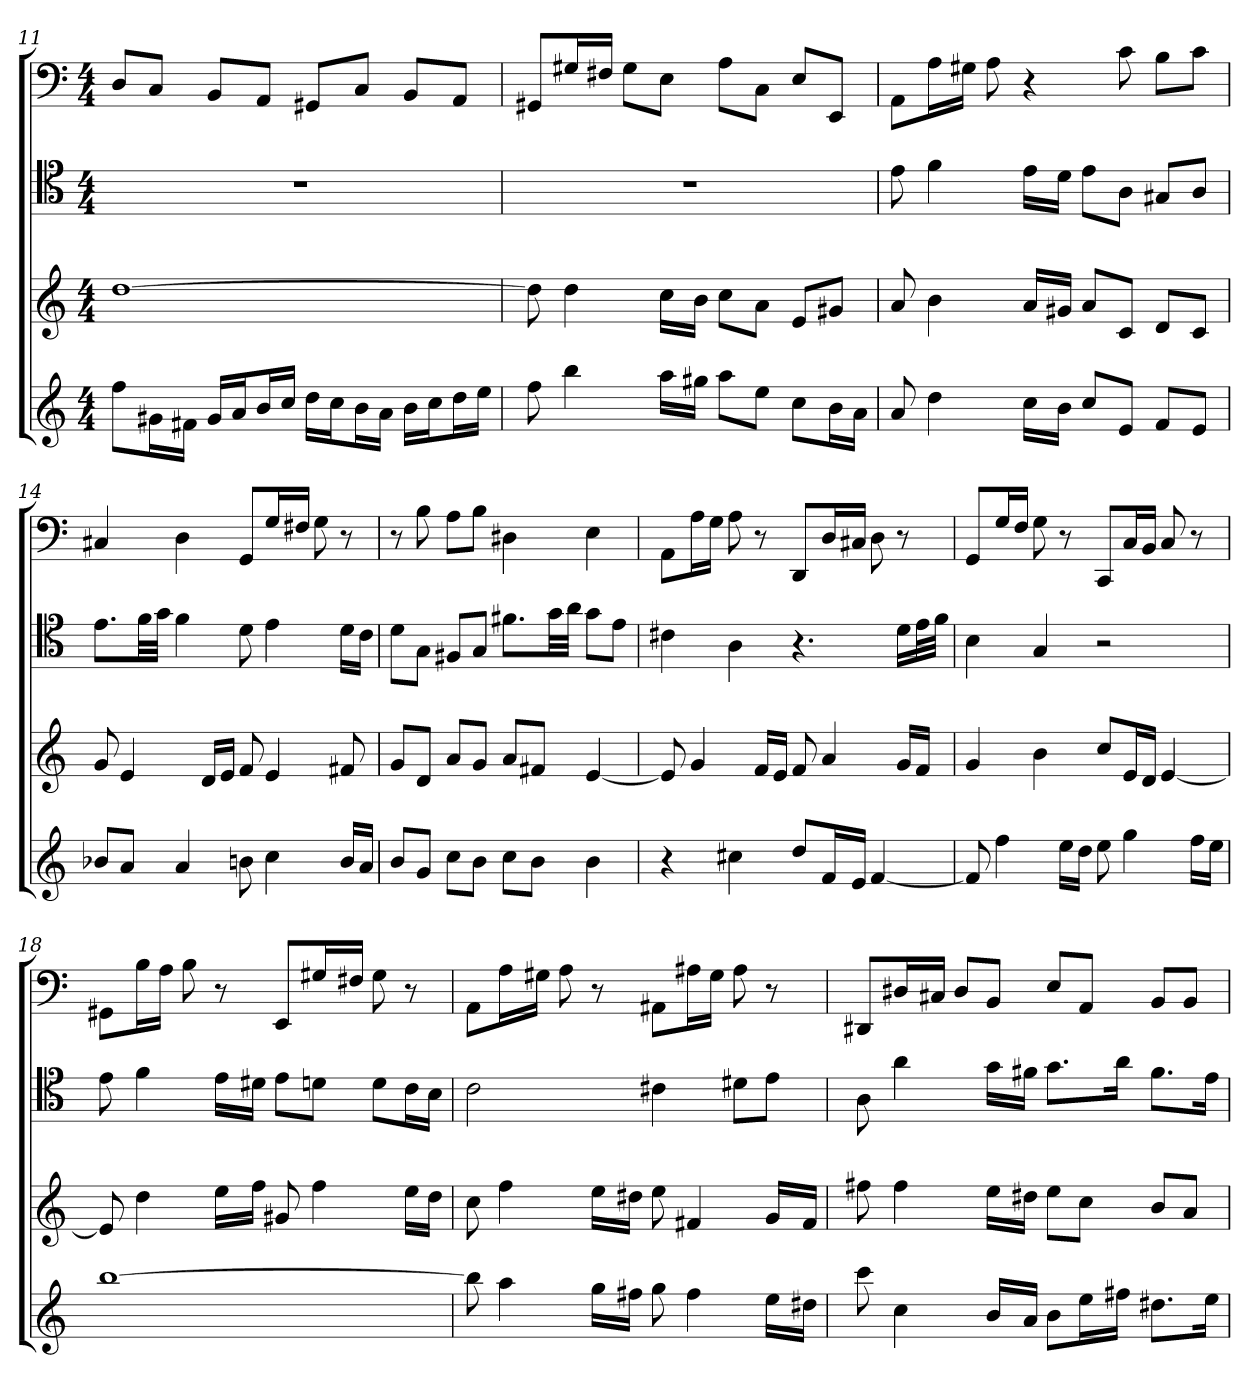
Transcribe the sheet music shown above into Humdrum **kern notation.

**kern	**kern	**kern	**kern
*part4	*part3	*part2	*part1
*staff4	*staff3	*staff2	*staff1
*	*	*clefC4	*clefF4
*k[]	*k[]	*k[]	*k[]
*a:	*a:	*a:	*a:
*M4/4	*M4/4	*M4/4	*M4/4
=11	=11	=11	=11
8ffL	[1dd	1r	8D/L
16g#XL	.	.	8C/J
16f#XJJ	.	.	.
16g#LL	.	.	8BB/L
16aJ	.	.	.
16bL	.	.	8AA/J
16ccJJ	.	.	.
16ddLL	.	.	8GG#X/L
16ccJ	.	.	.
16bL	.	.	8C/J
16aJJ	.	.	.
16bLL	.	.	8BB/L
16ccJ	.	.	.
16ddL	.	.	8AA/J
16eeJJ	.	.	.
=12	=12	=12	=12
8ff	8dd]	1r	8GG#X/L
4bb	4dd	.	16G#X/L
.	.	.	16F#X/JJ
.	.	.	8G#\L
16aaLL	16ccLL	.	8E\J
16gg#XJJ	16bJJ	.	.
8aaL	8ccL	.	8A\L
8eeJ	8aJ	.	8C\J
8ccL	8eL	.	8E/L
16bL	8g#XJ	.	8EE/J
16aJJ	.	.	.
=13	=13	=13	=13
8a	8a	8e	8AA\L
4dd	4b	4f	16A\L
.	.	.	16G#X\JJ
.	.	.	8A
16ccLL	16aLL	16e\LL	4r
16bJJ	16g#XJJ	16d\JJ	.
8ccL	8aL	8e\L	.
8eJ	8cJ	8A\J	8c
8fL	8dL	8G#X/L	8B\L
8eJ	8cJ	8A/J	8c\J
=14	=14	=14	=14
8b-XL	8g	8.e\L	4C#X
8aJ	4e	.	.
.	.	32f\LL	.
.	.	32g\JJJ	.
4a	.	4f	4D
.	16dLL	.	.
.	16eJJ	.	.
8bn	8f	8d	8GG/L
4cc	4e	4e	16G/L
.	.	.	16F#X/JJ
.	.	.	8G
16bLL	8f#X	16d\LL	8r
16aJJ	.	16c\JJ	.
=15	=15	=15	=15
8bL	8gL	8d\L	8r
8gJ	8dJ	8G\J	8B
8ccL	8aL	8F#X/L	8A\L
8bJ	8gJ	8G/J	8B\J
8ccL	8aL	8.f#X\L	4D#X
8bJ	8f#XJ	.	.
.	.	32g\LL	.
.	.	32a\JJJ	.
4b	[4e	8g\L	4E
.	.	8e\J	.
=16	=16	=16	=16
4r	8e]	4c#X	8AA\L
.	4g	.	16A\L
.	.	.	16G\JJ
4cc#X	.	4A	8A
.	16fLL	.	8r
.	16eJJ	.	.
8ddL	8f	4.r	8DD/L
16fL	4a	.	16D/L
16eJJ	.	.	16C#X/JJ
[4f	.	.	8D
.	16gLL	16d\LL	8r
.	16fJJ	32e\L	.
.	.	32f\JJJ	.
=17	=17	=17	=17
8f]	4g	4B	8GG/L
4ff	.	.	16G/L
.	.	.	16F/JJ
.	4b	4G	8G
16eeLL	.	.	8r
16ddJJ	.	.	.
8ee	8ccL	2r	8CC/L
4gg	16eL	.	16C/L
.	16dJJ	.	16BB/JJ
.	[4e	.	8C
16ffLL	.	.	8r
16eeJJ	.	.	.
=18	=18	=18	=18
[1bb	8e]	8e	8GG#X\L
.	4dd	4f	16B\L
.	.	.	16A\JJ
.	.	.	8B
.	16eeLL	16e\LL	8r
.	16ffJJ	16d#X\JJ	.
.	8g#X	8e\L	8EE/L
.	4ff	8dn\J	16G#X/L
.	.	.	16F#X/JJ
.	.	8d\L	8G#
.	16eeLL	16c\L	8r
.	16ddJJ	16B\JJ	.
=19	=19	=19	=19
8bb]	8cc	2c	8AA\L
4aa	4ff	.	16A\L
.	.	.	16G#X\JJ
.	.	.	8A
16ggLL	16eeLL	.	8r
16ff#XJJ	16dd#XJJ	.	.
8gg	8ee	4c#X	8AA#X\L
4ff#	4f#X	.	16A#X\L
.	.	.	16G#\JJ
.	.	8d#X\L	8A#
16eeLL	16gLL	8e\J	8r
16dd#XJJ	16f#JJ	.	.
=20	=20	=20	=20
8ccc	8ff#X	8A	8DD#X/L
4cc	4ff#	4a	16D#X/L
.	.	.	16C#X/JJ
.	.	.	8D#/L
16bLL	16eeLL	16g\LL	8BB/J
16aJJ	16dd#XJJ	16f#X\JJ	.
8bL	8eeL	8.g\L	8E/L
16eeL	8ccJ	.	8AA/J
16ff#XJJ	.	16a\Jk	.
8.dd#XL	8bL	8.f#\L	8BB/L
.	8aJ	.	8BB/J
16eeJk	.	16e\Jk	.
=	=	=	=
*-	*-	*-	*-
